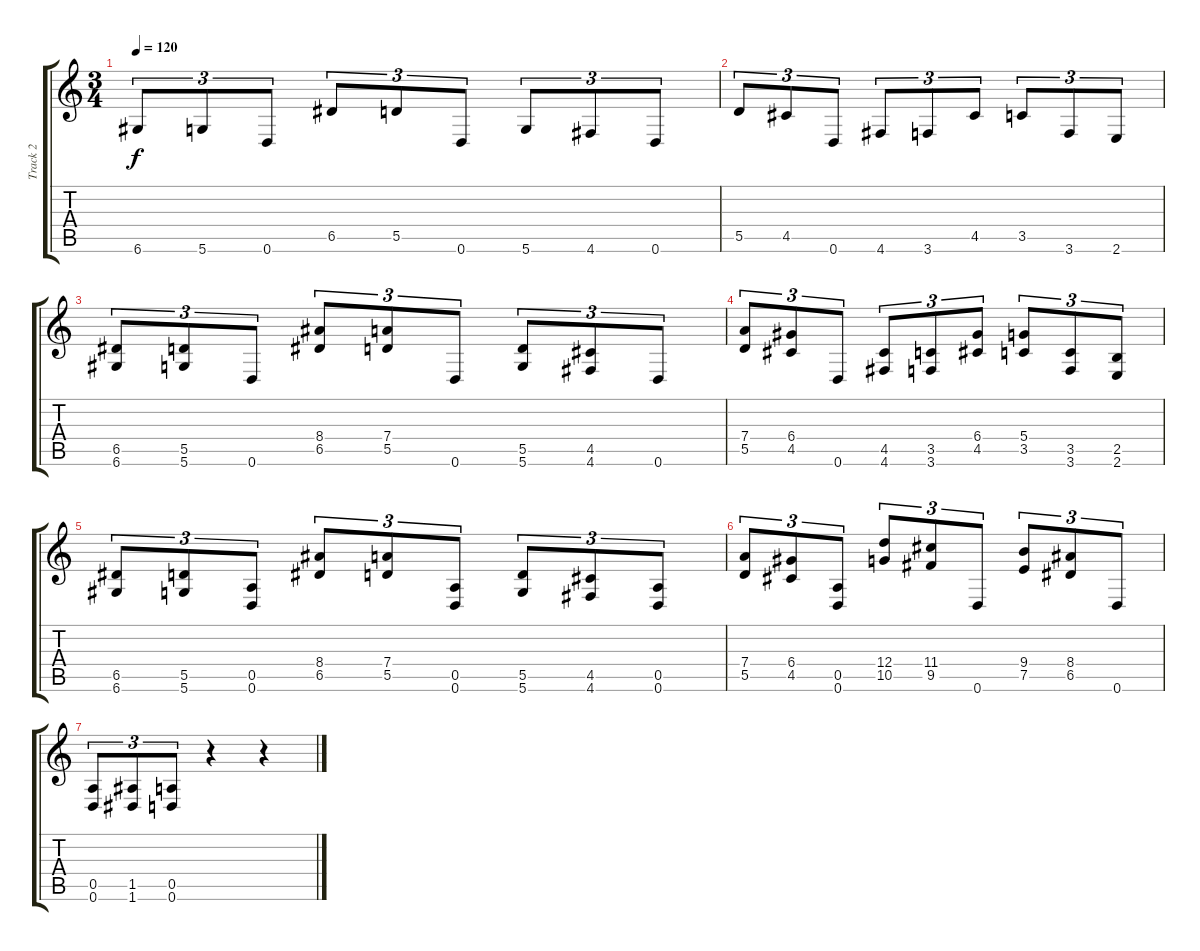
\track ("Track 2" "Track 2") {instrument distortionguitar}
\staff {score tabs}
\tuning (D4 B3 G3 D3 A2 D2) {hide}
\ts (3 4)
\tempo 120
\clef g2
\ks c
6.6.8{tu (3 2) dy f} 5.6.8{tu (3 2)} 0.6.8{tu (3 2)} 6.5.8{tu (3 2)} 5.5.8{tu (3 2)} 0.6.8{tu (3 2)} 5.6.8{tu (3 2)} 4.6.8{tu (3 2)} 0.6.8{tu (3 2)} |
5.5.8{tu (3 2)} 4.5.8{tu (3 2)} 0.6.8{tu (3 2)} 4.6.8{tu (3 2)} 3.6.8{tu (3 2)} 4.5.8{tu (3 2)} 3.5.8{tu (3 2)} 3.6.8{tu (3 2)} 2.6.8{tu (3 2)} |
(6.5 6.6).8{tu (3 2)} (5.5 5.6).8{tu (3 2)} 0.6.8{tu (3 2)} (8.4 6.5).8{tu (3 2)} (7.4 5.5).8{tu (3 2)} 0.6.8{tu (3 2)} (5.5 5.6).8{tu (3 2)} (4.5 4.6).8{tu (3 2)} 0.6.8{tu (3 2)} |
(7.4 5.5).8{tu (3 2)} (6.4 4.5).8{tu (3 2)} 0.6.8{tu (3 2)} (4.5 4.6).8{tu (3 2)} (3.5 3.6).8{tu (3 2)} (6.4 4.5).8{tu (3 2)} (5.4 3.5).8{tu (3 2)} (3.5 3.6).8{tu (3 2)} (2.5 2.6).8{tu (3 2)} |
(6.5 6.6).8{tu (3 2)} (5.5 5.6).8{tu (3 2)} (0.5 0.6).8{tu (3 2)} (8.4 6.5).8{tu (3 2)} (7.4 5.5).8{tu (3 2)} (0.5 0.6).8{tu (3 2)} (5.5 5.6).8{tu (3 2)} (4.5 4.6).8{tu (3 2)} (0.5 0.6).8{tu (3 2)} |
(7.4 5.5).8{tu (3 2)} (6.4 4.5).8{tu (3 2)} (0.5 0.6).8{tu (3 2)} (12.4 10.5).8{tu (3 2)} (11.4 9.5).8{tu (3 2)} 0.6.8{tu (3 2)} (9.4 7.5).8{tu (3 2)} (8.4 6.5).8{tu (3 2)} 0.6.8{tu (3 2)} |
(0.5 0.6).8{tu (3 2)} (1.5 1.6).8{tu (3 2)} (0.5 0.6).8{tu (3 2)} r.4 r.4
